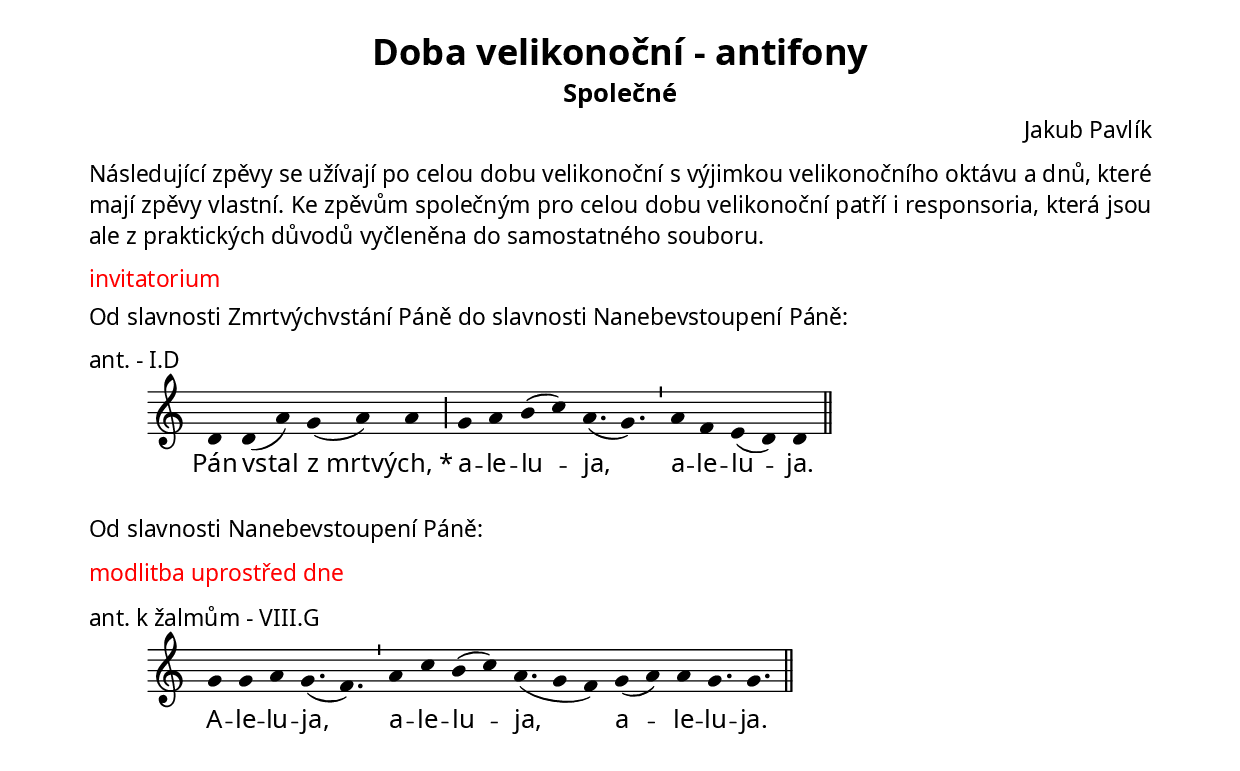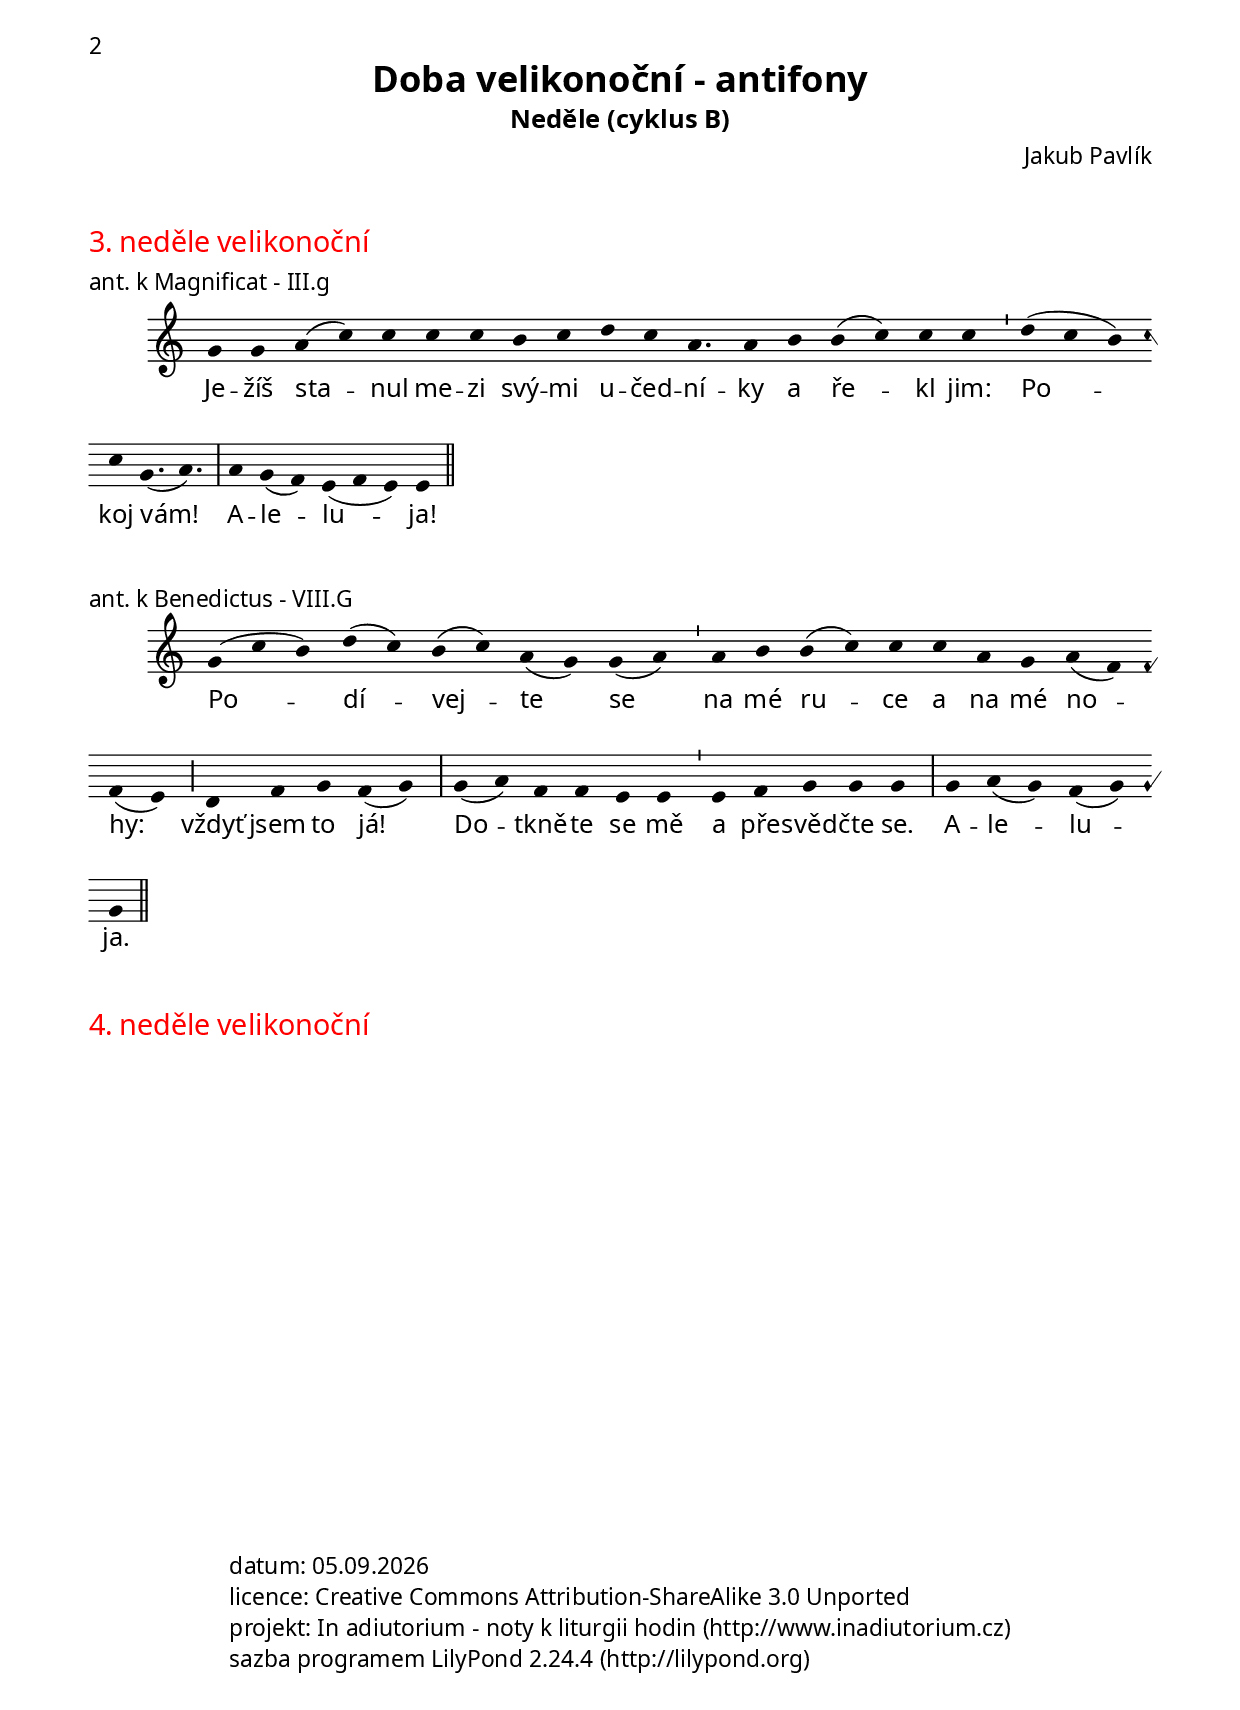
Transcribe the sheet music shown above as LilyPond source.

\version "2.14.2"

\header {
  title = "Doba velikonoční - antifony"
  composer = "Jakub Pavlík"
}

\include "spolecne.ly"

\bookpart {
  \header {
    subtitle = "Společné"
  }
  
  \markup\justify {Následující zpěvy se užívají
  po celou dobu velikonoční s výjimkou velikonočního
  oktávu a dnů, které mají zpěvy vlastní.
  Ke zpěvům společným pro celou dobu velikonoční
  patří i responsoria, která jsou ale
  z praktických důvodů vyčleněna do samostatného
  souboru.}
  
  \markup {\nadpisHodinka {"invitatorium"}}
  
  \markup{Od slavnosti Zmrtvýchvstání Páně do slavnosti Nanebevstoupení Páně:}
  
  \score {
    \relative c' {
      \choralniRezim
      d4 d( a') g( a) a \barMaior
      g a b( c) a4.( g) \barMin a4 f e( d) d \barFinalis
    }
    \addlyrics {
      Pán vstal z_mrt -- vých,_*
      a -- le -- lu -- ja, a -- le -- lu -- ja.
    }
    \header {
      quid = "ant."
      modus = "I"
      differentia = "D" 
      psalmus = ""
      id = ""
      piece = \markup {\sestavTitulekBezZalmu}
    }
  }
  
  \markup{Od slavnosti Nanebevstoupení Páně:}
  
  \score {
    \relative c' {
      \choralniRezim
      
    }
    \addlyrics {
      Pojď -- me,
      klaň -- me se Kris -- tu, na -- še -- mu Pá -- nu;
      on nám slí -- bil Du -- cha sva -- té -- ho,
      a -- le -- lu -- ja.
    }
    \header {
      quid = "ant."
      modus = ""
      differentia = "" 
      psalmus = ""
      id = ""
      piece = \markup {\sestavTitulekBezZalmu}
    }
  }
  
  \markup {\nadpisHodinka {"modlitba uprostřed dne"}}
  
  \score {
    \relative c'' {
      \choralniRezim
      g4 g a g4.( f) \barMin
      a4 c b( c) a4.( g4 f)
      g( a) a g4. g \barFinalis
    }
    \addlyrics {
      A -- le -- lu -- ja,
      a -- le -- lu -- ja,
      a -- le -- lu -- ja.
    }
    \header {
      quid = "ant. k žalmům"
      modus = "VIII"
      differentia = "G" 
      psalmus = ""
      id = "pasch"
      piece = \markup {\sestavTitulekBezZalmu}
      fons = "Liber usualis, New York-Tournai, 1961, 266."
    }
  }
}

\bookpart {
  \header {
    subtitle = "Neděle (cyklus B)"
  }
  
  \markup {\nadpisDen {3. neděle velikonoční}}
  
  \score {
    \relative c'' {
      \choralniRezim
      g4 g a( c) c c c b c d c a4. a4
      b b( c) c c \barMin
      d( c b) c g4.( a) \barMax
      
      a4 g( f) e( f e) e \barFinalis
    }
    \addlyrics {
      Je -- žíš sta -- nul me -- zi svý -- mi u -- čed -- ní -- ky
      a ře -- kl jim:
      Po -- koj vám!
      A -- le -- lu -- ja!
    }
    \header {
      quid = "ant. k Magnificat"
      modus = "III"
      differentia = "g" 
      psalmus = ""
      id = ""
      fons = "zkopírována ze čtvrtka ve vel. oktávu - tam je k Benedictus"
      piece = \markup {\sestavTitulekBezZalmu}
    }
  }
  
  \score {
    \relative c'' {
      \choralniRezim
      g4( c b) d( c) b( c) a( g) g( a) \barMin
      a b b( c) c c a g a( f) f( e) \barMaior
      d f g f( g) \barMax
      g( a) f f e e \barMin
      e f g g g \barMax
      g a( g) f( g) g \barFinalis
    }
    \addlyrics {
      Po -- dí -- vej -- te 
      se na mé ru -- ce a na mé no -- hy:
      vždyť jsem to já!
      Do -- tkně -- te se mě 
      a pře -- svěd -- čte se.
      A -- le -- lu -- ja.
    }
    \header {
      quid = "ant. k Benedictus"
      modus = "VIII"
      differentia = "G" 
      psalmus = ""
      id = ""
      fons = "větší část viz čtvrtek ve vel. oktávu, k Magnificat"
      piece = \markup {\sestavTitulekBezZalmu}
    }
  }
  
  \score {
    \relative c' {
      \choralniRezim
      
    }
    \addlyrics {
      Tak je psá -- no:
      Kris -- tus bu -- de tr -- pět
      a tře -- tí -- ho dne vsta -- ne z_mrt -- vých
      a v_je -- ho jmé -- nu bu -- de hlá -- sá -- no po -- ká -- ní,
      a -- by všem ná -- ro -- dům by -- ly od -- puš -- tě -- ny hří -- chy.
      A -- le -- lu -- ja.
    }
    \header {
      quid = "ant. k Magnificat"
      modus = ""
      differentia = "" 
      psalmus = ""
      id = ""
      piece = \markup {\sestavTitulek}
    }
  }
  
  \markup {\nadpisDen {4. neděle velikonoční}}
  
  \score {
    \relative c' {
      \choralniRezim
      
    }
    \addlyrics {
  
    }
    \header {
      quid = ". ant."
      modus = ""
      differentia = "" 
      psalmus = ""
      id = ""
      piece = \markup {\sestavTitulek}
    }
  }
  
  \score {
    \relative c' {
      \choralniRezim
      
    }
    \addlyrics {
  
    }
    \header {
      quid = ". ant."
      modus = ""
      differentia = "" 
      psalmus = ""
      id = ""
      piece = \markup {\sestavTitulek}
    }
  }
  
  \score {
    \relative c' {
      \choralniRezim
      
    }
    \addlyrics {
  
    }
    \header {
      quid = ". ant."
      modus = ""
      differentia = "" 
      psalmus = ""
      id = ""
      piece = \markup {\sestavTitulek}
    }
  }
}